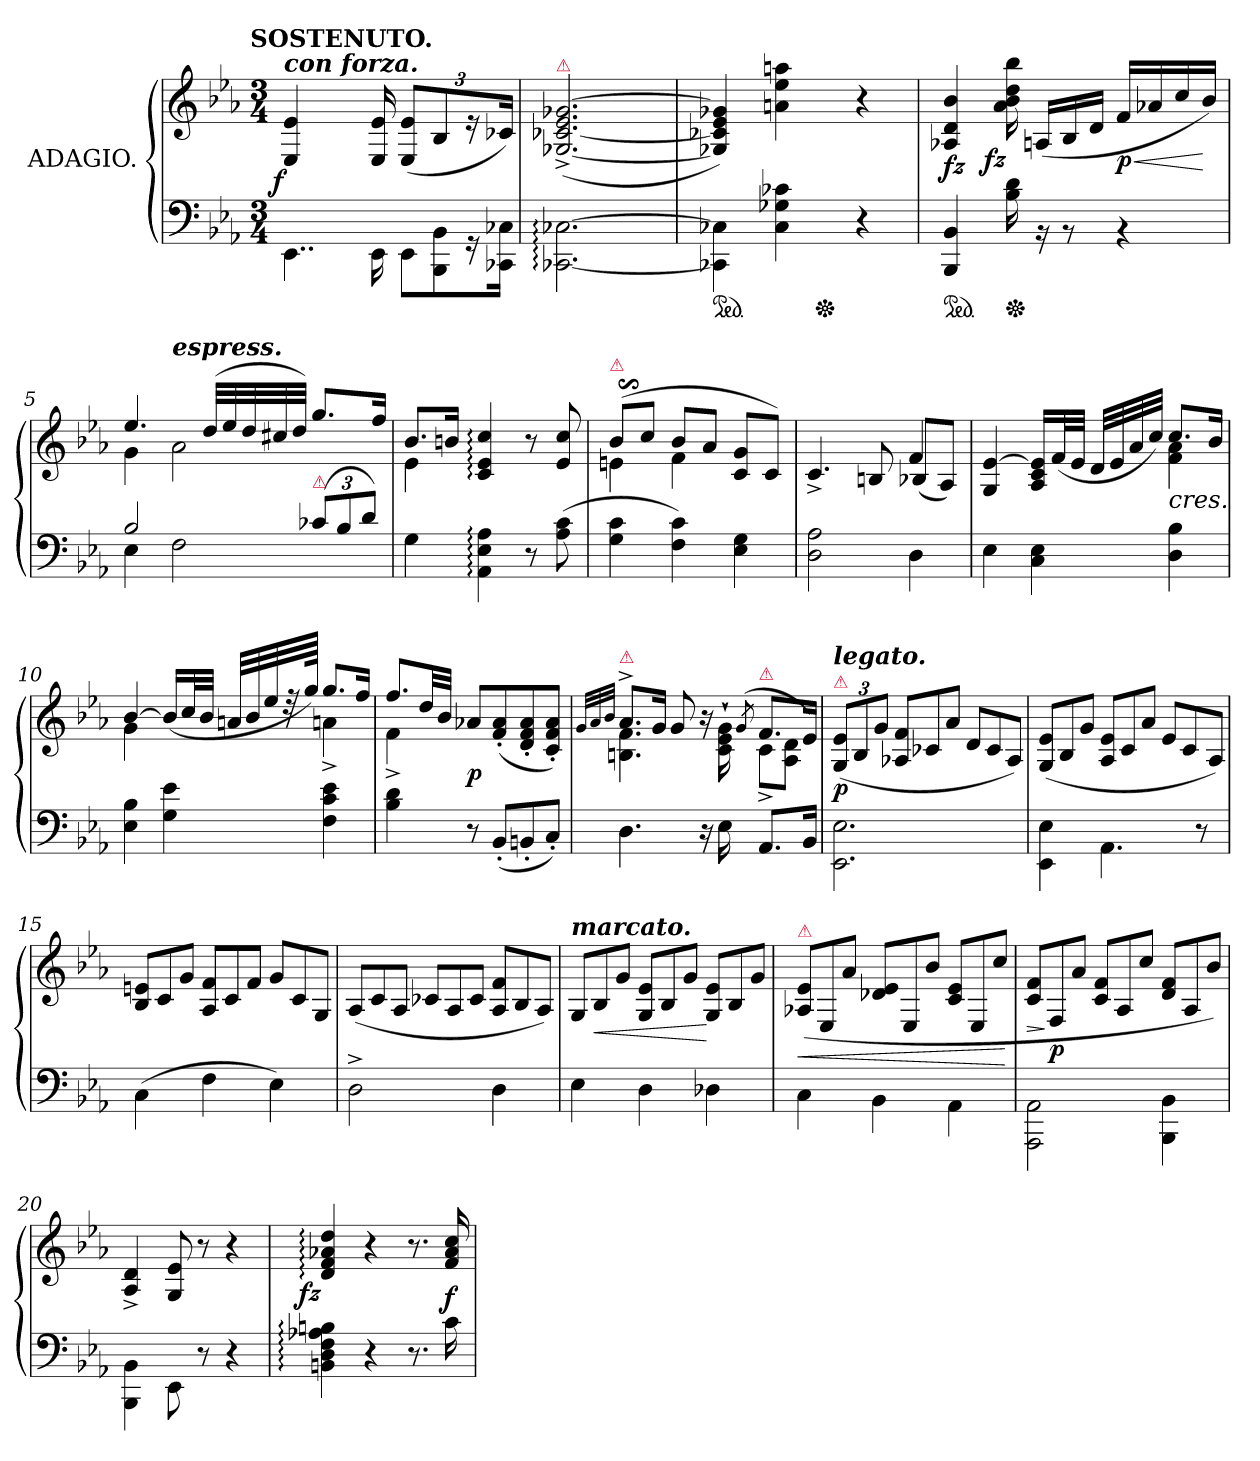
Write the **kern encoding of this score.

**kern	**kern	**dynam
*part1	*part1	*part1
*staff2	*staff1	*staff1/2
*I"ADAGIO.	*	*
*clefF4	*clefG2	*
*k[b-e-a-]	*k[b-e-a-]	*
*c:	*c:	*
!!LO:TX:omd:t=SOSTENUTO.
*M3/4	*M3/4	*
=1	=1	=1
!	!LO:TX:a:Bi:t=con forza.	!
!	!LO:N:vis=4	!LO:DY:rj
4..EE-\	4..E-/ 4..e-/	f
16EE-\	16E-/ 16e-/	.
*Xtuplet	*	*
12EE-\L	(>12E-/ 12e-/L	.
12BBB-\ 12BB-\	12B-/	.
24rGG	24re	.
24CC-X\ 24C-X\Jk	24c-XJk)	.
=2	=2	=2
!	!LO:TX:a:color=crimson:t=⚠	!
[2.CC-X:\ [2.C-X:\	(>[2.G-X^> [2.c-X^> 2.e-^> [2.g-X^>	.
=3	=3	=3
*ped	*	*
*	*^	*
4CC-X]\ 4C-X]\	4G-X] 4c-X] 4e- 4g-X])	4.ryy	.
4C- 4G-X 4c-X	4an 4ee- 4aan	.	.
*Xped	*	*	*
.	.	4.ryy	.
4r	4r	.	.
*	*v	*v	*
=4	=4	=4
*ped	*	*
4BBB- 4BB-	4A-X 4d 4b-	fz
!	!	!LO:DY:rj
*Xped	*	*
16B- 16d	16a- 16b- 16dd 16bb-	fz
16rBB	(<16An/LL	.
8rBB	16B-/	.
.	16dJJ	.
4rBB	16fLL	< p
.	16a-X	.
.	16cc	.
.	16b-JJ)	[
=5	=5	=5
*^	*^	*
2B-	4E-	4.ee-	4g	.
!	!	!	!LO:TX:a:Bi:t=espress.	!
.	2F	.	2a-	.
*	*	*Xtuplet	*	*
.	.	(<40ddLLL	.	.
.	.	40ee-	.	.
.	.	40dd	.	.
.	.	40cc#X	.	.
.	.	40ddJJJ)	.	.
*tuplet	*	*	*	*
!LO:TX:a:color=crimson:t=⚠	!	!	!	!
(<12c-XL	.	8.ggL	.	.
12B-	.	.	.	.
12dJ)	.	.	.	.
.	.	16ffJk	.	.
*v	*v	*	*	*
=6	=6	=6	=6
4G	8.b-L	4e-	.
.	16bnJk	.	.
4AA-: 4E-: 4A-:	4c: 4e-: 4cc:	2rAyy	.
8r	8r	.	.
(8A- 8c	8e- 8cc	.	.
=7	=7	=7	=7
!	!LO:TX:a:color=crimson:t=⚠	!	!
4G 4c	(>8b-$SSL	4en	.
.	8ccJ	.	.
4F 4c)	8b-L	4f	.
.	8a-J	.	.
4E- 4G	8c 8gL	4rFyy	.
.	8cJ)	.	.
=8	=8	=8	=8
2D 2A-	4.c^<	2rFyy	.
.	8Bn	.	.
4D	4f	(<8B-XL	.
.	.	8A-/J)	.
=9	=9	=9	=9
4E-\	4G/ [4e-/	2rDyy	.
4C\ 4E-\	16A-/ 16c/ 16e-]/LL	.	.
.	(<32fL	.	.
.	32e-JJJ	.	.
.	32dLLL	.	.
.	32e-	.	.
.	32a-	.	.
.	32ccJJJ)	.	.
!	!LO:TX:c:i:t=cres.	!	!
4D 4B-	8.ccL	4f 4a-	.
.	16b-Jk	.	.
=10	=10	=10	=10
4E- 4B-	[4b-	4g	.
4G 4e-	(<16b-/LL]	4reyy	.
.	32cc/L	.	.
.	32b-/JJJ	.	.
.	32an/LLL	.	.
.	32b-/	.	.
.	32ee-/	.	.
!	!LO:N:vis=32	!	!
.	64rdd	.	.
.	64gg/JJJk)	.	.
4F 4c 4e-	8.ggL	4an^<	.
.	16ffJk	.	.
=11	=11	=11	=11
4B- 4d	8.ffL	4f^<	.
.	32ddLL	.	.
.	32b-JJJ	.	.
8r	8a-XL	2rcyy	p
(8BB-'<L	(<8f'< 8a-'<	.	.
8BBn'<	8d'< 8f'< 8a-'<	.	.
8C'<J)	8c'< 8f'< 8a-'<J)	.	.
=12	=12	=12	=12
.	32qqg/LLL	.	.
.	32qqa-/	.	.
.	32qqb-/JJJ	.	.
!	!LO:TX:a:color=crimson:t=⚠	!	!
4.D	8.a-^>L	4.Bn 4.f	.
.	16gJk	.	.
.	8g	.	.
16r	16r	16rcyy	.
16E-	16rddyy	16c`>\ 16e-`>\ 16g`>\	.
.	(>8qg/	.	.
!	!LO:TX:a:color=crimson:t=⚠	!	!
8.AA-L	8.fL	8c^<L	.
.	.	8A- 8dJ	.
16BB-Jk	16e-Jk)	.	.
*	*v	*v	*
=13	=13	=13
*	*tuplet	*
!	!LO:TX:a:color=crimson:t=⚠	!
!	!LO:TX:a:Bi:t=legato.	!
2.EE-\ 2.E-\	(>12G/ 12e-/L	p
.	12B-	.
.	12gJ	.
*	*Xtuplet	*
.	12A-X 12fL	.
.	12c-X	.
.	12a-J	.
.	12dL	.
.	12c-	.
.	12A-J)	.
=14	=14	=14
4EE-\ 4E-\	(>12G/ 12e-/L	.
.	12B-	.
.	12gJ	.
4.AA-\	12A- 12e-L	.
.	12c	.
.	12a-J	.
.	12e-L	.
.	12c	.
8r	.	.
.	12A-J)	.
=15	=15	=15
(>4C\	12B- 12enL	.
.	12c	.
.	12gJ	.
4F	12A- 12fL	.
.	12c	.
.	12fJ	.
4E-)	12gL	.
.	12c	.
.	12GJ	.
=16	=16	=16
2D^>	(<12A-L	.
.	12c	.
.	12A-J	.
.	12c-XL	.
.	12A-	.
.	12c-J	.
4D	12A- 12fL	.
.	12B-	.
.	12A-J)	.
=17	=17	=17
!	!LO:TX:a:Bi:t=marcato.	!
4E-	12GL	.
.	12B-	<
.	12gJ	.
4D	12G 12e-L	.
.	12B-	.
.	12gJ	.
4D-X	12G 12e-L	[
.	12B-	.
.	12gJ	.
=18	=18	=18
!	!LO:TX:a:color=crimson:t=⚠	!
!	!	!LO:HP:b
4C\	(>12A-X 12e-L	<
.	12E-/	.
.	12a-J	.
4BB-\	12d-X 12e-L	.
.	12E-/	.
.	12b-J	.
4AA-\	12c 12e-L	.
.	12E-/	.
.	12ccJ	.
.	.	[
=19	=19	=19
2AAA-\ 2AA-\	12c 12fL	>
.	12F/	] p
.	12a-J	.
.	12c 12fL	.
.	12A-/	.
.	12ccJ	.
4BBB-\ 4BB-\	12d 12fL	.
.	12A-/	.
.	12b-J)	.
=20	=20	=20
4BBB-\ 4BB-\	4A-^</ 4d^</	.
8EE-\	8G/ 8e-/	.
8r	8r	.
4r	4r	.
=21	=21	=21
!	!	!LO:DY:rj
4BBn: 4D: 4F: 4A-X: 4Bn:	4d: 4f: 4a-X: 4dd:	fz
4r	4r	.
8.r	8.r	.
16c	16f 16a- 16cc	f
=	=	=
*-	*-	*-
